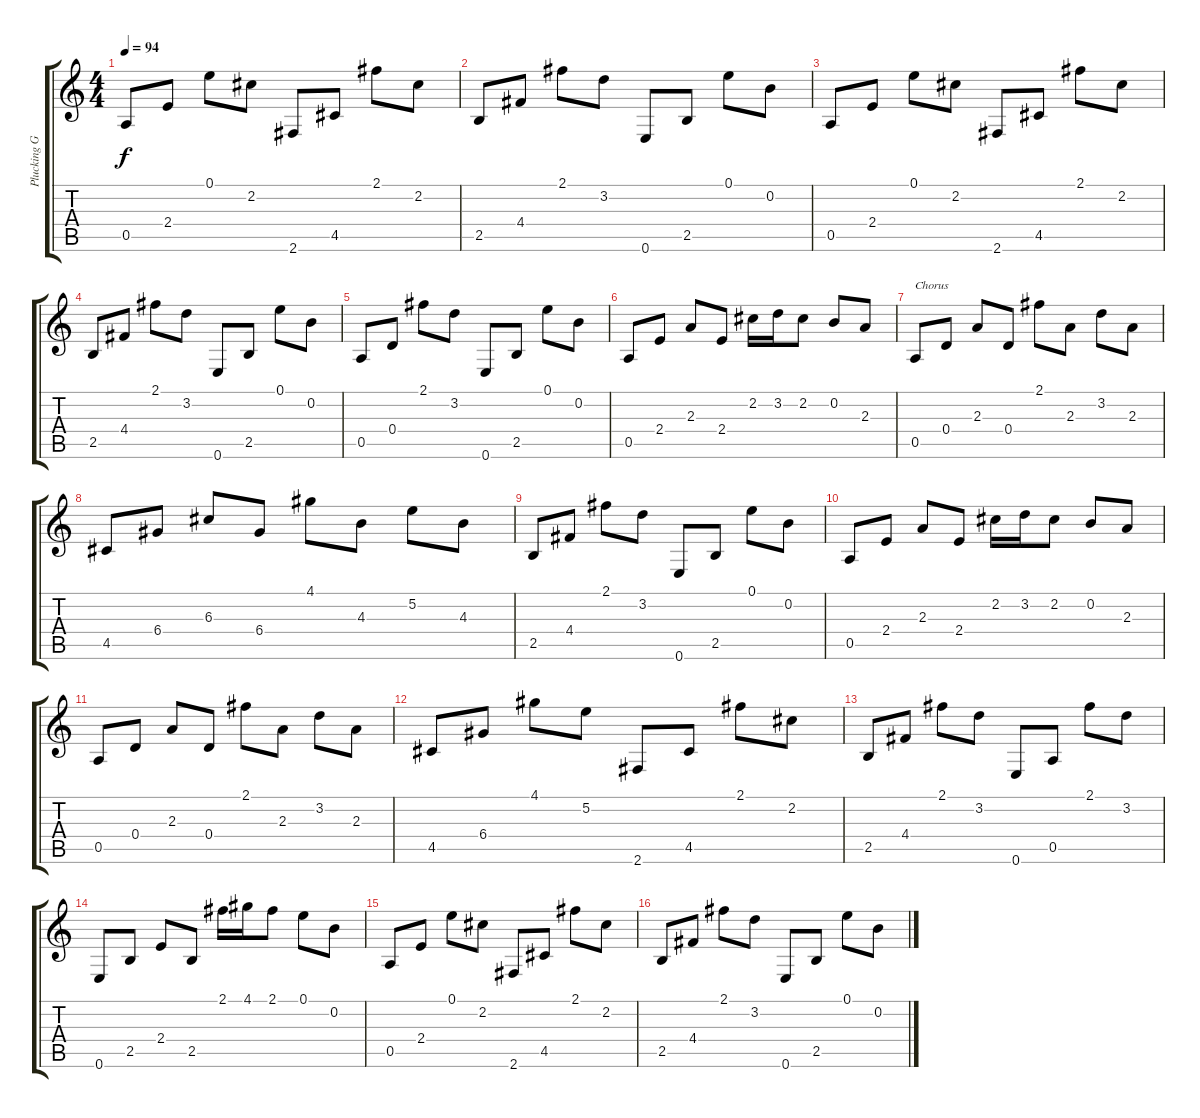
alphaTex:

\track ("Plucking Guitar 2" "Plucking G") {instrument electricguitarclean}
\staff {score tabs}
\tuning (E4 B3 G3 D3 A2 E2) {hide}
\ts (4 4)
\tempo 94
\clef g2
\ks c
0.5.8{dy f} 2.4.8 0.1.8 2.2.8 2.6.8 4.5.8 2.1.8 2.2.8 |
2.5.8 4.4.8 2.1.8 3.2.8 0.6.8 2.5.8 0.1.8 0.2.8 |
0.5.8 2.4.8 0.1.8 2.2.8 2.6.8 4.5.8 2.1.8 2.2.8 |
2.5.8 4.4.8 2.1.8 3.2.8 0.6.8 2.5.8 0.1.8 0.2.8 |
0.5.8 0.4.8 2.1.8 3.2.8 0.6.8 2.5.8 0.1.8 0.2.8 |
0.5.8 2.4.8 2.3.8 2.4.8 2.2.16 3.2.16 2.2.8 0.2.8 2.3.8 |
0.5.8{txt "Chorus"} 0.4.8 2.3.8 0.4.8 2.1.8 2.3.8 3.2.8 2.3.8 |
4.5.8 6.4.8 6.3.8 6.4.8 4.1.8 4.3.8 5.2.8 4.3.8 |
2.5.8 4.4.8 2.1.8 3.2.8 0.6.8 2.5.8 0.1.8 0.2.8 |
0.5.8 2.4.8 2.3.8 2.4.8 2.2.16 3.2.16 2.2.8 0.2.8 2.3.8 |
0.5.8 0.4.8 2.3.8 0.4.8 2.1.8 2.3.8 3.2.8 2.3.8 |
4.5.8 6.4.8 4.1.8 5.2.8 2.6.8 4.5.8 2.1.8 2.2.8 |
2.5.8 4.4.8 2.1.8 3.2.8 0.6.8 0.5.8 2.1.8 3.2.8 |
0.6.8 2.5.8 2.4.8 2.5.8 2.1.16 4.1.16 2.1.8 0.1.8 0.2.8 |
0.5.8 2.4.8 0.1.8 2.2.8 2.6.8 4.5.8 2.1.8 2.2.8 |
2.5.8 4.4.8 2.1.8 3.2.8 0.6.8 2.5.8 0.1.8 0.2.8
